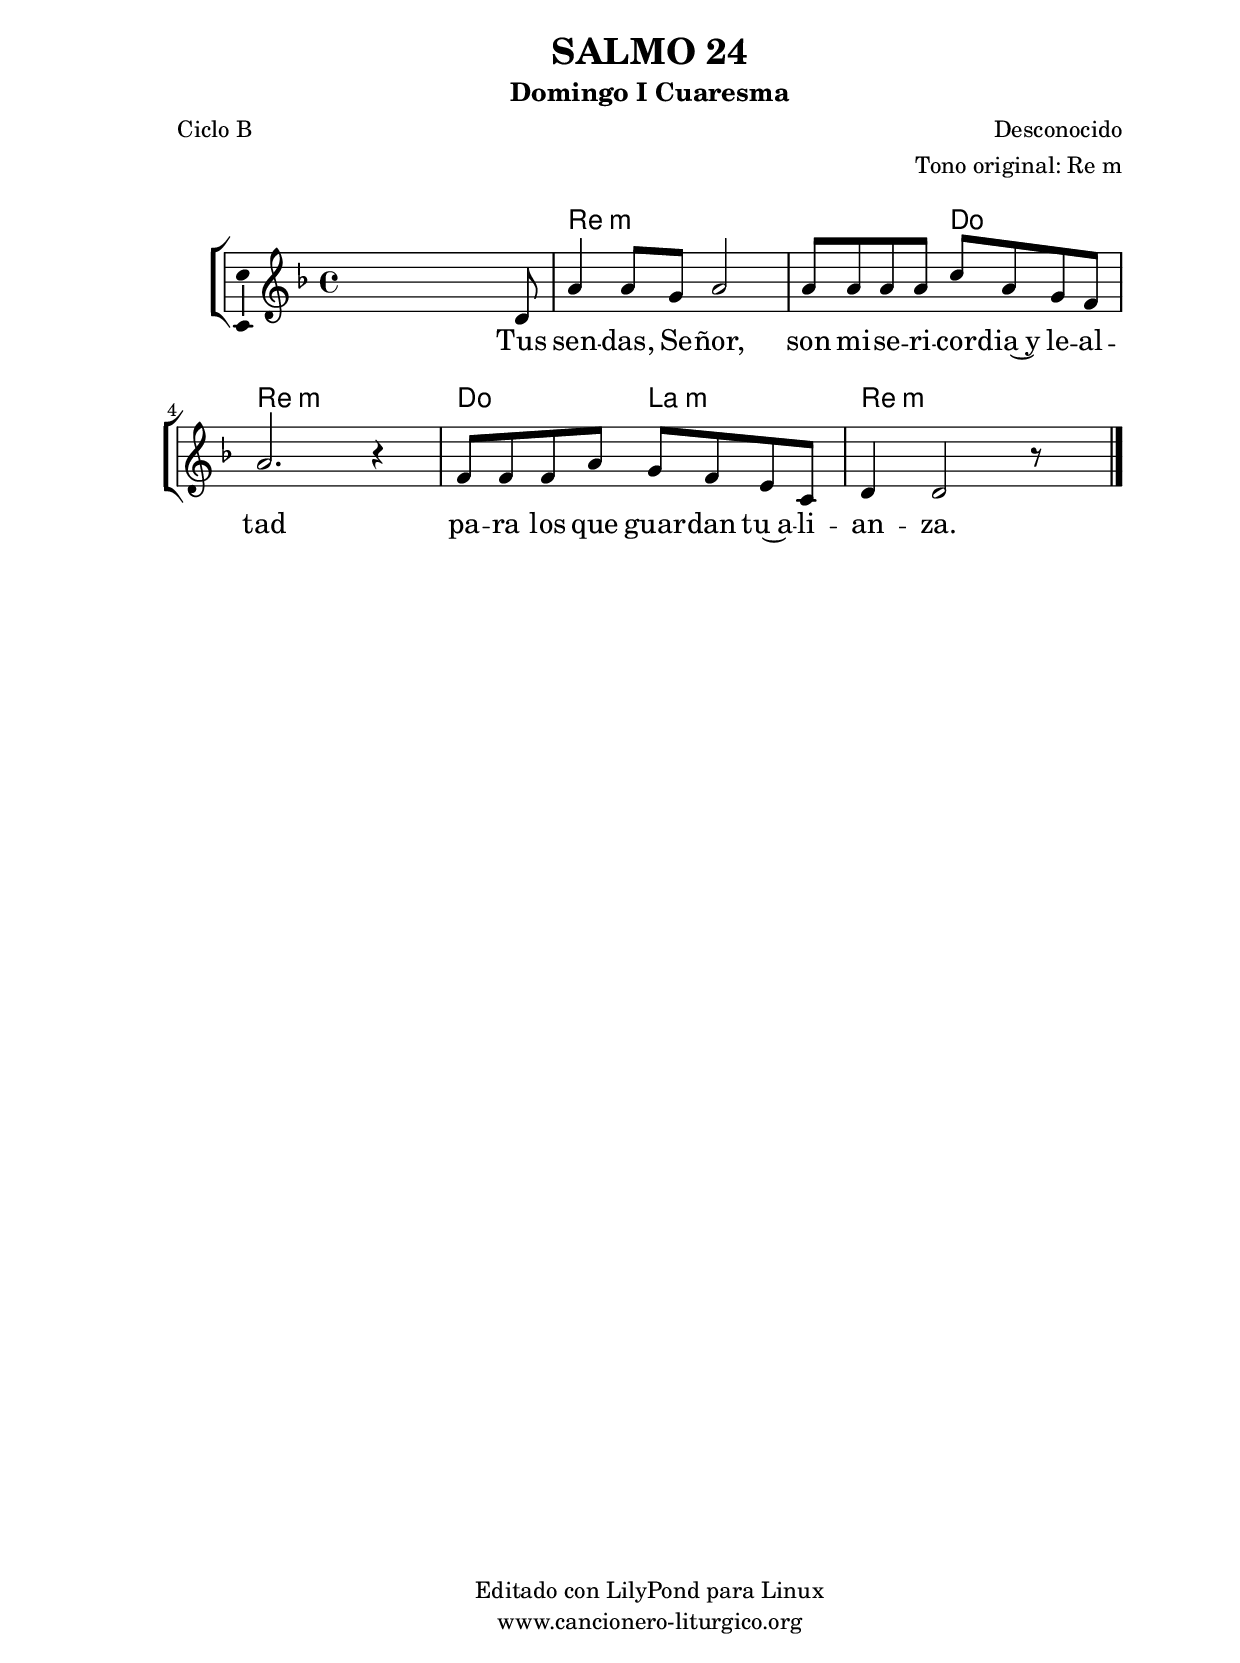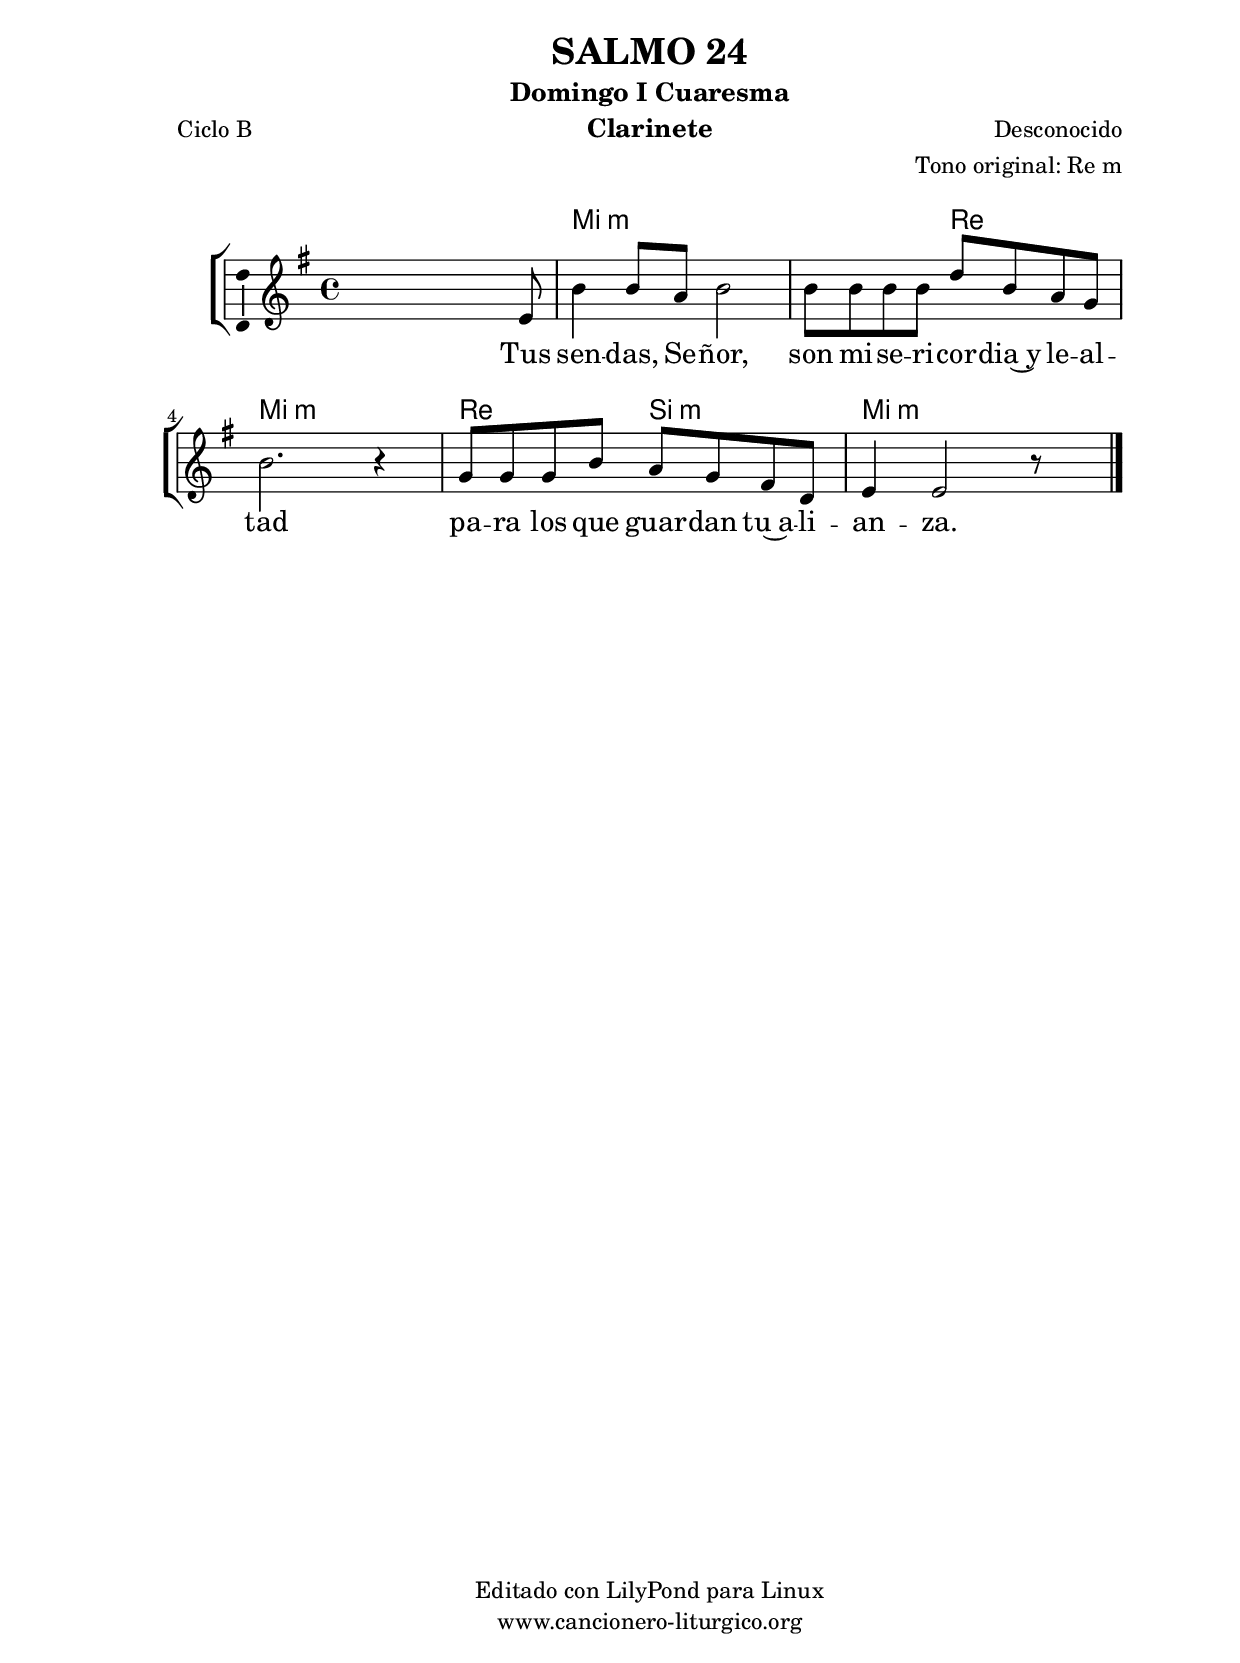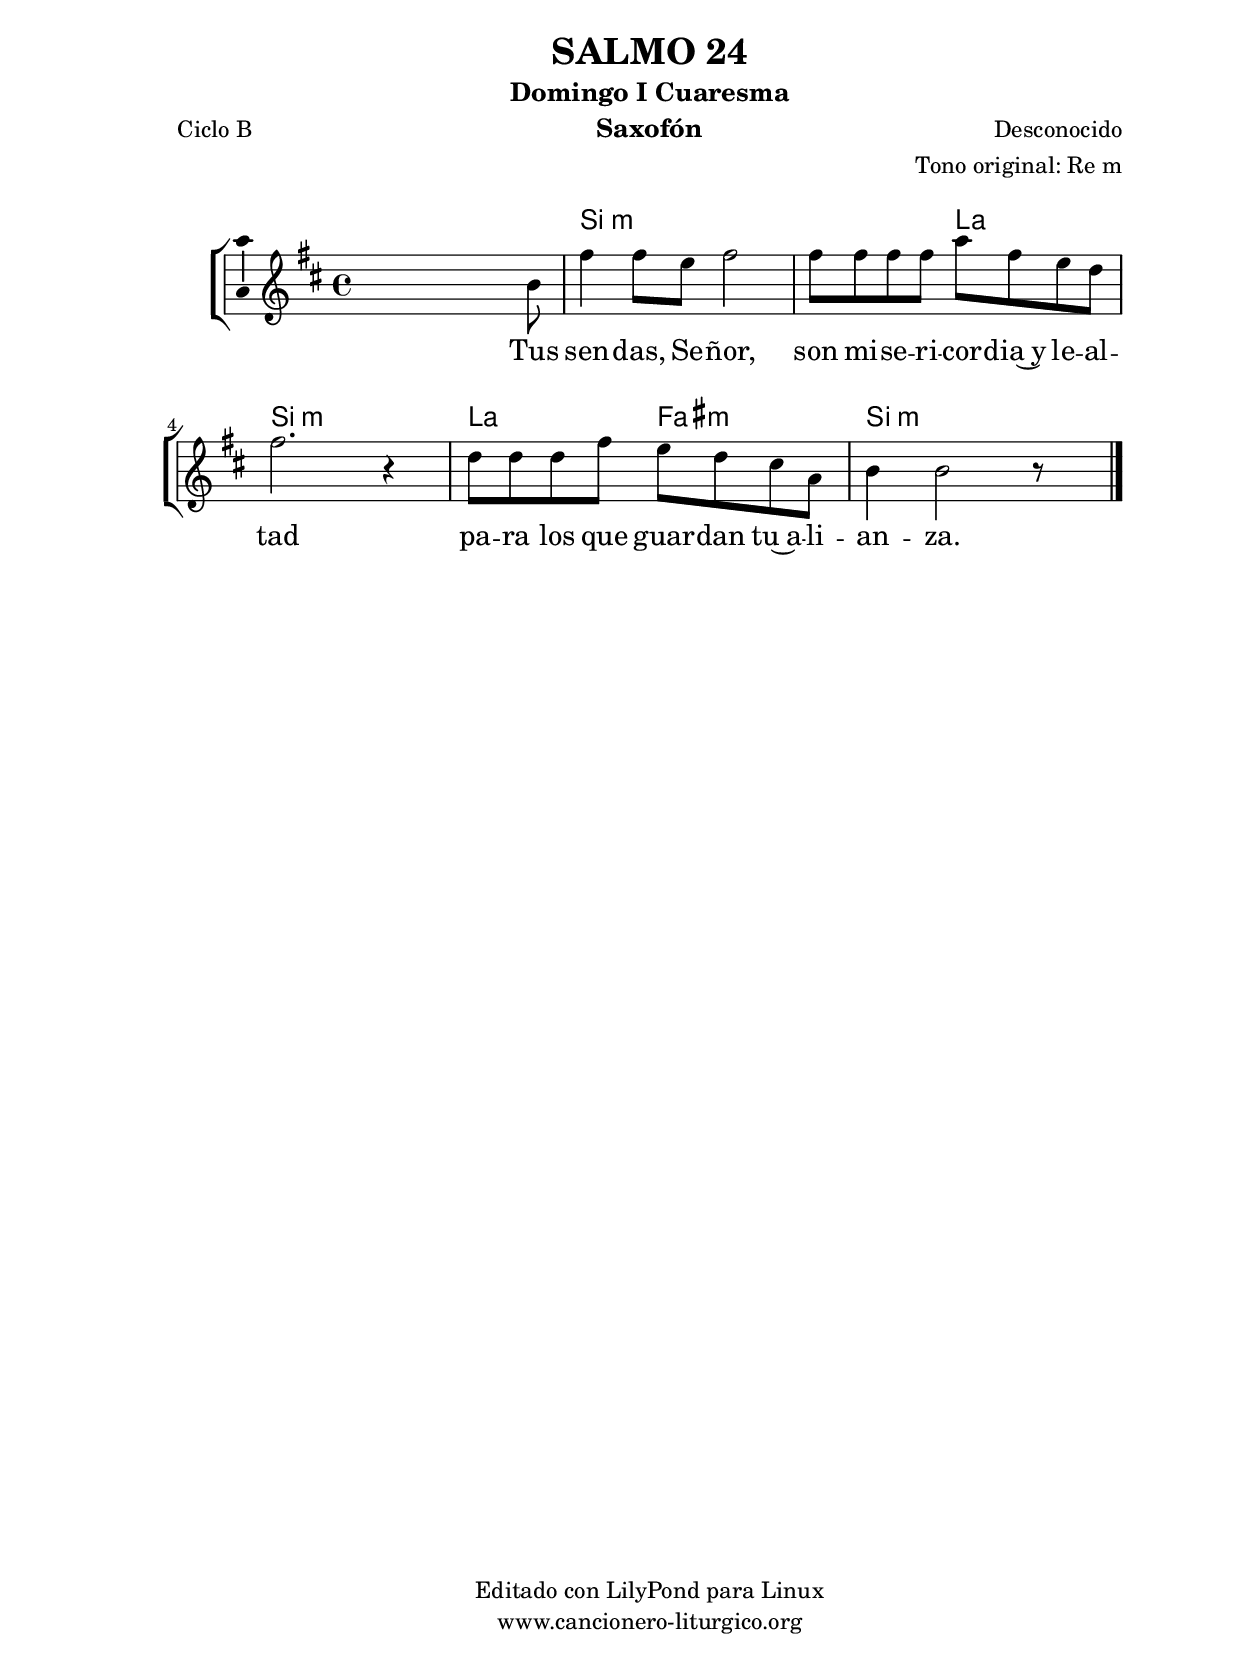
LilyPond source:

%
%para convertir .midi en .wav:
%timidity filename.midi -Ow -o finename.wav
%
%
%Para convertir de .wav a .mp3:
%lame -h -m j filename.wav
%
%
%para escuchar el midi:
%timidity nombrefichero.midi
%


%versión de lilypond para la que se ha escrito esta partitura:
\version "2.16.0"

	%Tamaño papel
	#(set-default-paper-size "a4")
	%Tamaño partitura
	#(set-global-staff-size 20)
	%No responde al pulsar sobre una nota
	#(ly:set-option 'point-and-click #f)

%parámetros del encabezamiento:
\header {
	title = "SALMO 24"
	subtitle = "Domingo I Cuaresma"
	composer = "Desconocido"
	poet = "Ciclo B"
	meter = ""
	arranger = "Tono original: Re m"
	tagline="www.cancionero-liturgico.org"
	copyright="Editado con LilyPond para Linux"
	tiempo = "Cuaresma"
	usos = "Salmo"
	letra = "Tus sendas, Señor, son misericordia y lealtad para los que guardan tu alianza."
	}

%parámetros asociados al papel:
\paper  {
	oddHeaderMarkup = \markup {\fill-line { \on-the-fly #not-first-page \fromproperty #'header:title \on-the-fly #not-first-page \fromproperty #'header:composer }}
	evenHeaderMarkup = \markup {\fill-line { \fromproperty #'header:composer \fromproperty #'header:title }}
	#(set-paper-size "a4")
	print-page-number = ##f
	first-page-number = 1
	print-first-page-number = ##f
%	head-separation = 3.0 \cm
	top-margin = 2.0 \cm
	bottom-margin = 0.5\cm
%%%	bottom-margin = -1.0\cm
	left-margin = 3.0 \cm
	line-width = 16.0 \cm 
	indent = 8\mm
	interscoreline = 2.\mm
	between-system-space = 15\mm
%	para que las partituras no llenen la hoja:
	ragged-bottom = ##t
%	idem para la última hoja:
	ragged-last-bottom = ##f
%	para que las partituras llenen el ancho del papel:
	ragged-last = ##f
	after-title-space = 2.5 \cm
%page-count=1
%system-count=1

	%Flexible Vertical Spacing
%	markup-markup-spacing =
%	#'((basic-distance . 15) (minimum-distance . 15) (padding . 3))
	markup-system-spacing =
	#'((basic-distance . 15) (minimum-distance . 15) (padding . 3))
	system-system-spacing =
	#'((basic-distance . 15) (minimum-distance . 15) (padding . 3))
	score-system-spacing =
	#'((basic-distance . 15) (minimum-distance . 15) (padding . 5))
%	top-system-spacing = % header
%	#'((basic-distance . 8) (minimum-distance . 0) (padding . 3))
%	top-markup-spacing =
%	#'((basic-distance . 20) (minimum-distance . 20) (padding . 3))
	last-bottom-spacing = % footer
	#'((basic-distance . 5) (minimum-distance . 5) (padding . 3))
%	score-markup-spacing =
%	#'((basic-distance . 16) (minimum-distance . 13) (padding . 3))

	}


%parámetros que afectan a toda la partitura:
global =  {
	%clave de sol (G):
	\clef G
	%armadura:
%%%	\transpose ees c
	\key d \minor
	\tempo 4=100
	\set Score.tempoHideNote = ##t
	}


acordes = {
	\italianChords
	\chordmode {
%%%	\transpose ees c
{

s1
d1:m d2:m c d1:m c2 a:m d1:m

	}
	}
}

melodia = 
%%%\transpose ees c
{
	\relative c'{
	\time 4/4

s2 s4 s8 d8
a'4 a8 g a2
a8 a a a c a g f
a2. r4
f8 f f a g f e c
d4 d2 r8 s8

	\bar "|."
	}
	}


texto = \lyricmode {
Tus sen -- das, Se -- ñor, son mi -- se -- ri -- cor -- dia~y le -- al -- tad
pa -- ra los que guar -- dan tu~a -- li -- an -- za.
	}


acordesStaff = \context ChordNames = acordesStaff <<
	\set chordChanges = ##t
	\acordes
	>>


vozStaff = \context Voice = vozStaff
\with {\consists "Ambitus_engraver"}
<<
%	\set Staff.instrumentName = ""
%	\set Staff.shortInstrumentName = ""
%	\set Staff.midiInstrument = #"clarinet"
%	\set Staff.midiInstrument = #"cello"
%	\set Staff.midiInstrument = #"flute"
	\set Staff.midiInstrument = #"electric guitar (jazz)"
%	\set Staff.midiInstrument = #"english horn"
%	\set Staff.midiInstrument = #"violin"
%	\set Staff.midiInstrument = #"glockenspiel"
	\set Staff.midiMinimumVolume = #0.7
	\set Staff.midiMaximumVolume = #0.9
	\global
	\melodia
	>>


textoStaff = \context Lyrics = textoStaff <<
	\lyricsto vozStaff \texto
	>>

\book {
	\score {
		\context ChoirStaff {
			\override StaffGroup.SystemStartBracket #'collapse-height = #1
			\override Score.SystemStartBar #'collapse-height = #1
			<<
			\acordesStaff
			\vozStaff
			\textoStaff
			>>
			}
		\layout {
	    		\context {
				\Lyrics
				\override LyricText #'font-size = #2
				}
	   		 \context {
				\Score
				%fontSize = #3
				\override StaffSymbol #'staff-space = #(magstep +3)
				%\override Beam #'thickness = #0.55
				%\override SpacingSpanner #'spacing-increment = #1.0
				%\override Slur #'height-limit = #1.5
				}
			}
		}
	\score {
		\unfoldRepeats
		\context ChoirStaff {
			<<
			\acordesStaff
			\vozStaff
			>>
			}
		\midi {
	  		\context {
	  			\Score
				tempoWholesPerMinute = #(ly:make-moment 70 4)
				}
			}
		}
	}

%Partitura para clarinete
#(define output-suffix "C")
\book {
	\header{
		instrument = "Clarinete"
		}
	\score {
		\context ChoirStaff {
			\override StaffGroup.SystemStartBracket #'collapse-height = #1
			\override Score.SystemStartBar #'collapse-height = #1
\transpose c d
			<<
			\acordesStaff
			\vozStaff
			\textoStaff
			>>
			}
		\layout {
	    		\context {
				\Lyrics
				\override LyricText #'font-size = #2
				}
	   		 \context {
				\Score
				%fontSize = #3
				\override StaffSymbol #'staff-space = #(magstep +3)
				%\override Beam #'thickness = #0.55
				%\override SpacingSpanner #'spacing-increment = #1.0
				%\override Slur #'height-limit = #1.5
				}
			}
		}
	}

%Partitura para saxofón
#(define output-suffix "S")
\book {
	\header{
		instrument = "Saxofón"
		}
	\score {
		\context ChoirStaff {
			\override StaffGroup.SystemStartBracket #'collapse-height = #1
			\override Score.SystemStartBar #'collapse-height = #1
\transpose c a
			<<
			\acordesStaff
			\vozStaff
			\textoStaff
			>>
			}
		\layout {
	    		\context {
				\Lyrics
				\override LyricText #'font-size = #2
				}
	   		 \context {
				\Score
				%fontSize = #3
				\override StaffSymbol #'staff-space = #(magstep +3)
				%\override Beam #'thickness = #0.55
				%\override SpacingSpanner #'spacing-increment = #1.0
				%\override Slur #'height-limit = #1.5
				}
			}
		}
	}

